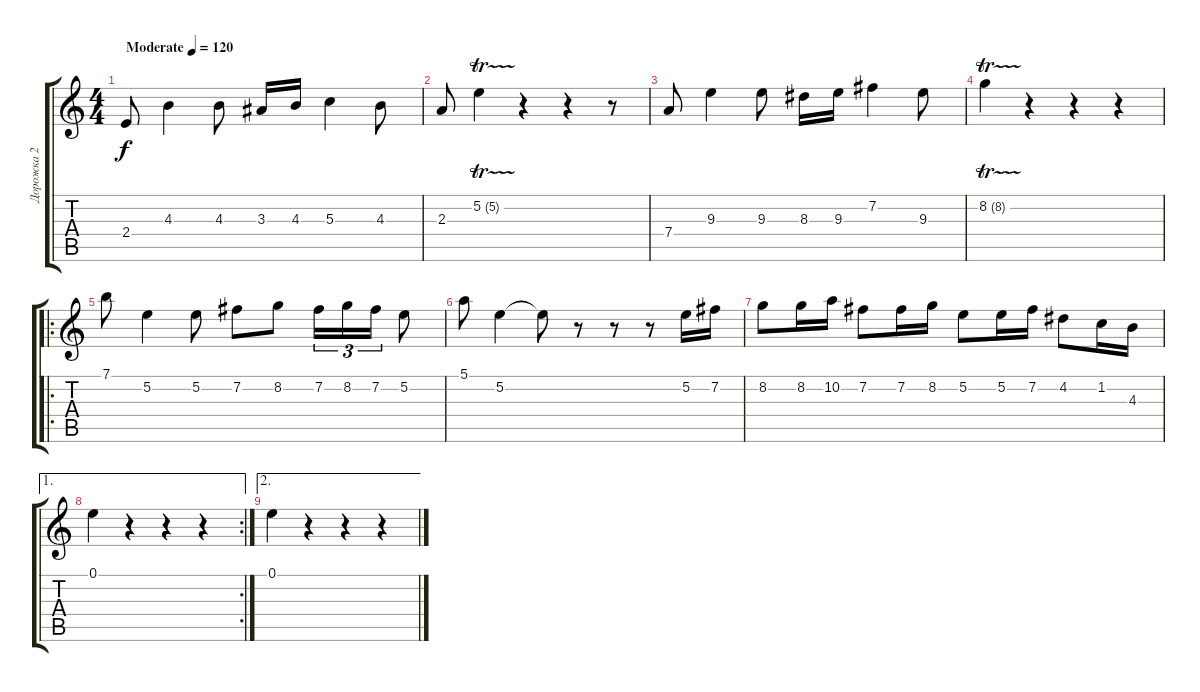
\track ("Дорожка 2" "Дорожка 2") {instrument acousticguitarsteel}
\staff {score tabs}
\tuning (E4 B3 G3 D3 A2 E2) {hide}
\ts (4 4)
\tempo (120 "Moderate")
\clef g2
\ks c
2.4.8{dy f instrument acousticguitarsteel} 4.3.4 4.3.8 3.3.16 4.3.16 5.3.4 4.3.8 |
2.3.8 5.2{tr (5 32)}.4 r.4 r.4 r.8 |
7.4.8 9.3.4 9.3.8 8.3.16 9.3.16 7.2.4 9.3.8 |
8.2{tr (8 32)}.4 r.4 r.4 r.4 |
\ro
7.1.8 5.2.4 5.2.8 7.2.8 8.2.8 7.2.16{tu (3 2)} 8.2.16{tu (3 2)} 7.2.16{tu (3 2)} 5.2.8 |
5.1.8 5.2.4 5.2{t}.8 r.8 r.8 r.8 5.2.16 7.2.16 |
8.2.8 8.2.16 10.2.16 7.2.8 7.2.16 8.2.16 5.2.8 5.2.16 7.2.16 4.2.8 1.2.16 4.3.16 |
\ae 1
\rc 2
0.1.4 r.4 r.4 r.4 |
\ae 2
0.1.4 r.4 r.4 r.4
